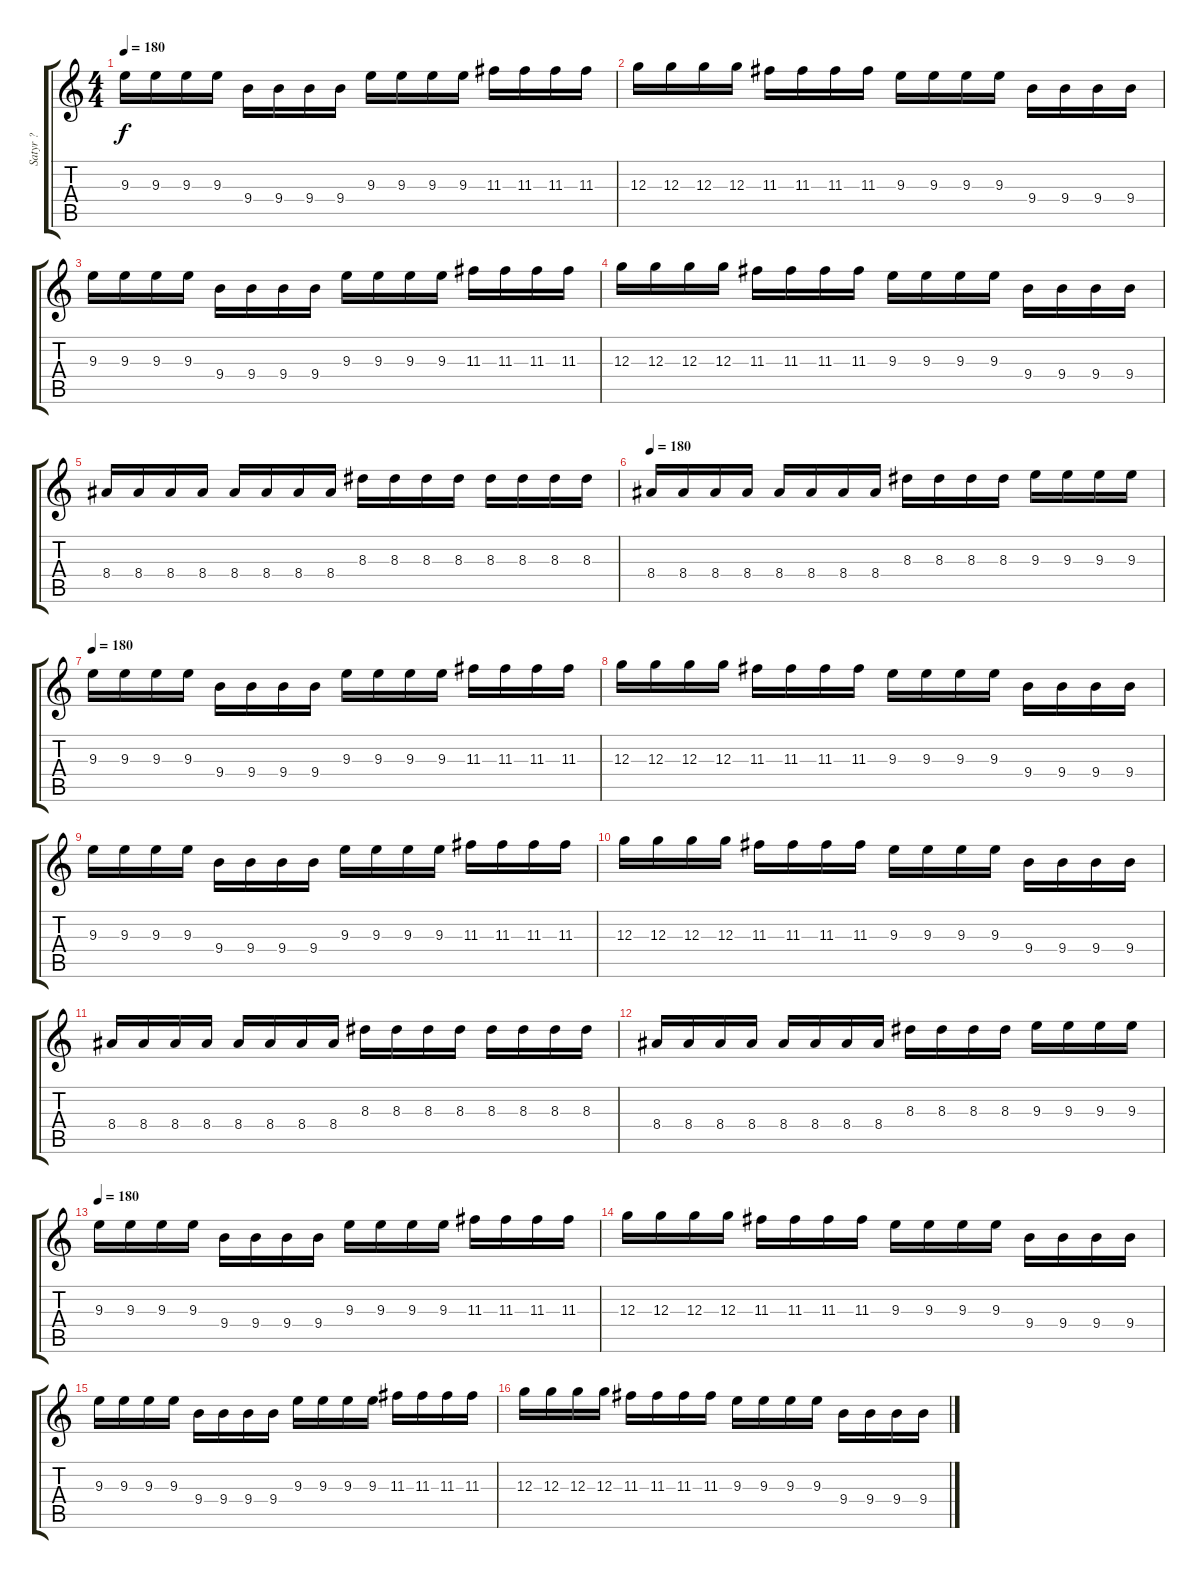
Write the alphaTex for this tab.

\track ("Satyr ?" "Satyr ?") {instrument distortionguitar}
\staff {score tabs}
\tuning (E4 B3 G3 D3 A2 E2) {hide}
\ts (4 4)
\tempo 180
\clef g2
\ks c
9.3.16{dy f} 9.3.16 9.3.16 9.3.16 9.4.16 9.4.16 9.4.16 9.4.16 9.3.16 9.3.16 9.3.16 9.3.16 11.3.16 11.3.16 11.3.16 11.3.16 |
12.3.16 12.3.16 12.3.16 12.3.16 11.3.16 11.3.16 11.3.16 11.3.16 9.3.16 9.3.16 9.3.16 9.3.16 9.4.16 9.4.16 9.4.16 9.4.16 |
9.3.16 9.3.16 9.3.16 9.3.16 9.4.16 9.4.16 9.4.16 9.4.16 9.3.16 9.3.16 9.3.16 9.3.16 11.3.16 11.3.16 11.3.16 11.3.16 |
12.3.16 12.3.16 12.3.16 12.3.16 11.3.16 11.3.16 11.3.16 11.3.16 9.3.16 9.3.16 9.3.16 9.3.16 9.4.16 9.4.16 9.4.16 9.4.16 |
8.4.16 8.4.16 8.4.16 8.4.16 8.4.16 8.4.16 8.4.16 8.4.16 8.3.16 8.3.16 8.3.16 8.3.16 8.3.16 8.3.16 8.3.16 8.3.16 |
\tempo 180
8.4.16 8.4.16 8.4.16 8.4.16 8.4.16 8.4.16 8.4.16 8.4.16 8.3.16 8.3.16 8.3.16 8.3.16 9.3.16 9.3.16 9.3.16 9.3.16 |
\tempo 180
9.3.16 9.3.16 9.3.16 9.3.16 9.4.16 9.4.16 9.4.16 9.4.16 9.3.16 9.3.16 9.3.16 9.3.16 11.3.16 11.3.16 11.3.16 11.3.16 |
12.3.16 12.3.16 12.3.16 12.3.16 11.3.16 11.3.16 11.3.16 11.3.16 9.3.16 9.3.16 9.3.16 9.3.16 9.4.16 9.4.16 9.4.16 9.4.16 |
9.3.16 9.3.16 9.3.16 9.3.16 9.4.16 9.4.16 9.4.16 9.4.16 9.3.16 9.3.16 9.3.16 9.3.16 11.3.16 11.3.16 11.3.16 11.3.16 |
12.3.16 12.3.16 12.3.16 12.3.16 11.3.16 11.3.16 11.3.16 11.3.16 9.3.16 9.3.16 9.3.16 9.3.16 9.4.16 9.4.16 9.4.16 9.4.16 |
8.4.16 8.4.16 8.4.16 8.4.16 8.4.16 8.4.16 8.4.16 8.4.16 8.3.16 8.3.16 8.3.16 8.3.16 8.3.16 8.3.16 8.3.16 8.3.16 |
8.4.16 8.4.16 8.4.16 8.4.16 8.4.16 8.4.16 8.4.16 8.4.16 8.3.16 8.3.16 8.3.16 8.3.16 9.3.16 9.3.16 9.3.16 9.3.16 |
\tempo 180
9.3.16 9.3.16 9.3.16 9.3.16 9.4.16 9.4.16 9.4.16 9.4.16 9.3.16 9.3.16 9.3.16 9.3.16 11.3.16 11.3.16 11.3.16 11.3.16 |
12.3.16 12.3.16 12.3.16 12.3.16 11.3.16 11.3.16 11.3.16 11.3.16 9.3.16 9.3.16 9.3.16 9.3.16 9.4.16 9.4.16 9.4.16 9.4.16 |
9.3.16 9.3.16 9.3.16 9.3.16 9.4.16 9.4.16 9.4.16 9.4.16 9.3.16 9.3.16 9.3.16 9.3.16 11.3.16 11.3.16 11.3.16 11.3.16 |
12.3.16 12.3.16 12.3.16 12.3.16 11.3.16 11.3.16 11.3.16 11.3.16 9.3.16 9.3.16 9.3.16 9.3.16 9.4.16 9.4.16 9.4.16 9.4.16
